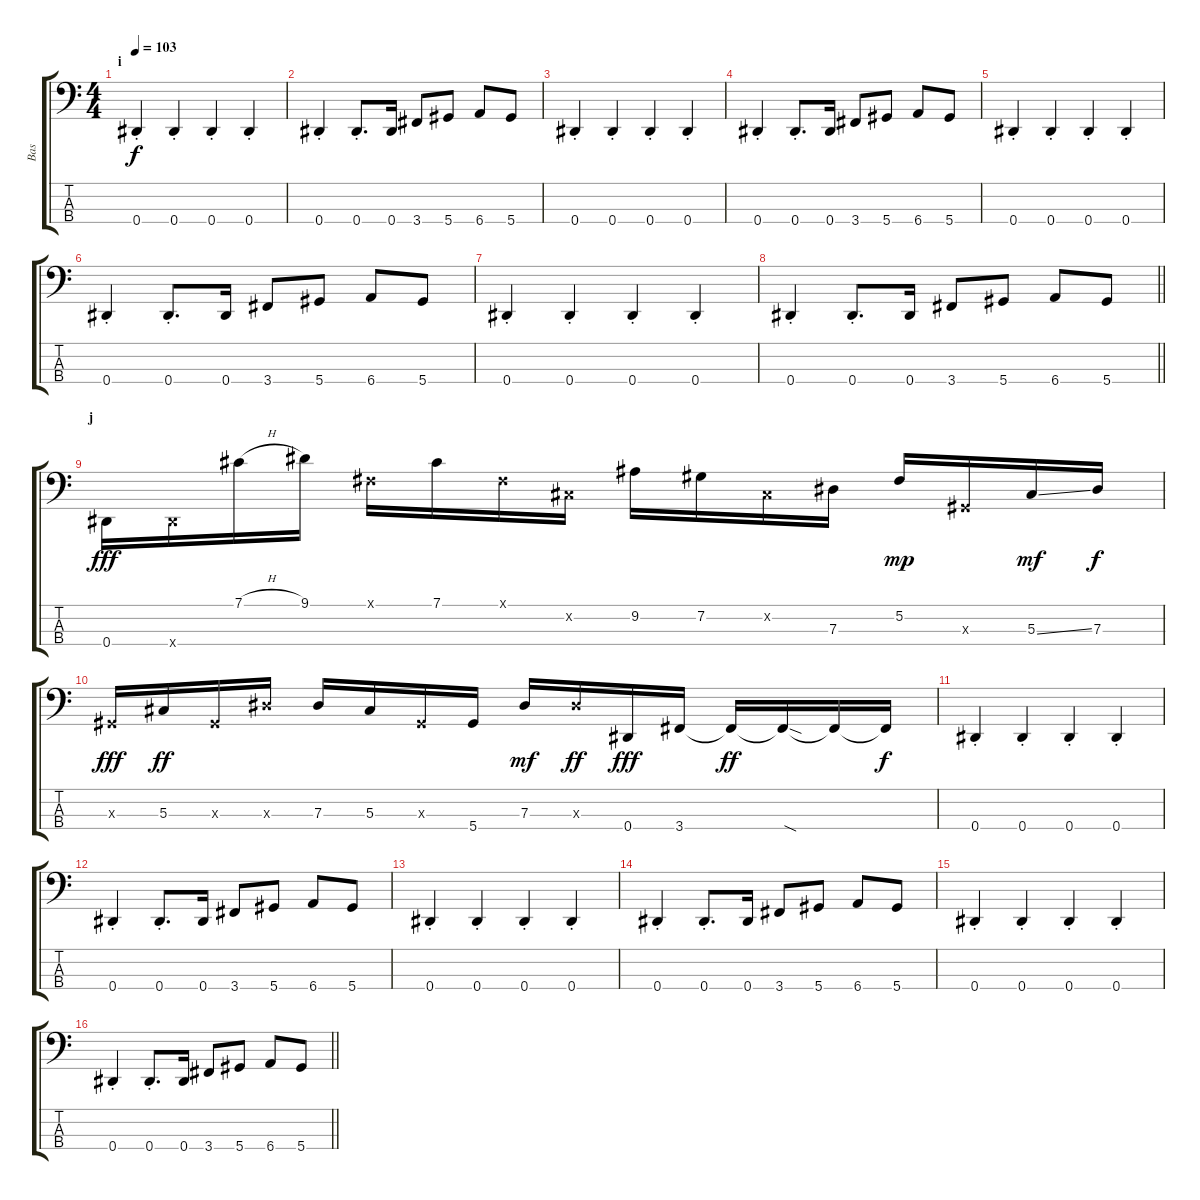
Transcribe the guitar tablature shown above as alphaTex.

\track ("Bas" "Bas") {instrument electricbasspick}
\staff {score tabs}
\tuning (Gb2 Db2 Ab1 Eb1) {hide}
\ts (4 4)
\section ("" "i")
\tempo 103
\clef f4
\ks c
0.4{st}.4{dy f} 0.4{st}.4 0.4{st}.4 0.4{st}.4 |
0.4{st}.4 0.4{st}.8{d} 0.4.16 3.4.8 5.4.8 6.4.8 5.4.8 |
0.4{st}.4 0.4{st}.4 0.4{st}.4 0.4{st}.4 |
0.4{st}.4 0.4{st}.8{d} 0.4.16 3.4.8 5.4.8 6.4.8 5.4.8 |
0.4{st}.4 0.4{st}.4 0.4{st}.4 0.4{st}.4 |
0.4{st}.4 0.4{st}.8{d} 0.4.16 3.4.8 5.4.8 6.4.8 5.4.8 |
0.4{st}.4 0.4{st}.4 0.4{st}.4 0.4{st}.4 |
\barLineRight lightlight
0.4{st}.4 0.4{st}.8{d} 0.4.16 3.4.8 5.4.8 6.4.8 5.4.8 |
\section ("" "j")
0.4.16{dy fff} 0.4{x}.16 7.1{h}.16 9.1.16 0.1{x}.16 7.1.16 0.1{x}.16 0.2{x}.16 9.2.16 7.2.16 0.2{x}.16 7.3.16 5.2.16{dy mp} 0.3{x}.16 5.3{ss}.16{dy mf} 7.3.16{dy f} |
0.3{x}.16{dy fff} 5.3.16{dy ff} 0.3{x}.16 7.3{x}.16 7.3.16 5.3.16 0.3{x}.16 5.4.16 7.3.16{dy mf} 7.3{x}.16{dy ff} 0.4.16{dy fff} 3.4.16 3.4{t}.16{dy ff} 3.4{sod t}.16 3.4{t}.16 3.4{t}.16{dy f} |
0.4{st}.4 0.4{st}.4 0.4{st}.4 0.4{st}.4 |
0.4{st}.4 0.4{st}.8{d} 0.4.16 3.4.8 5.4.8 6.4.8 5.4.8 |
0.4{st}.4 0.4{st}.4 0.4{st}.4 0.4{st}.4 |
0.4{st}.4 0.4{st}.8{d} 0.4.16 3.4.8 5.4.8 6.4.8 5.4.8 |
0.4{st}.4 0.4{st}.4 0.4{st}.4 0.4{st}.4 |
\barLineRight lightlight
0.4{st}.4 0.4{st}.8{d} 0.4.16 3.4.8 5.4.8 6.4.8 5.4.8
